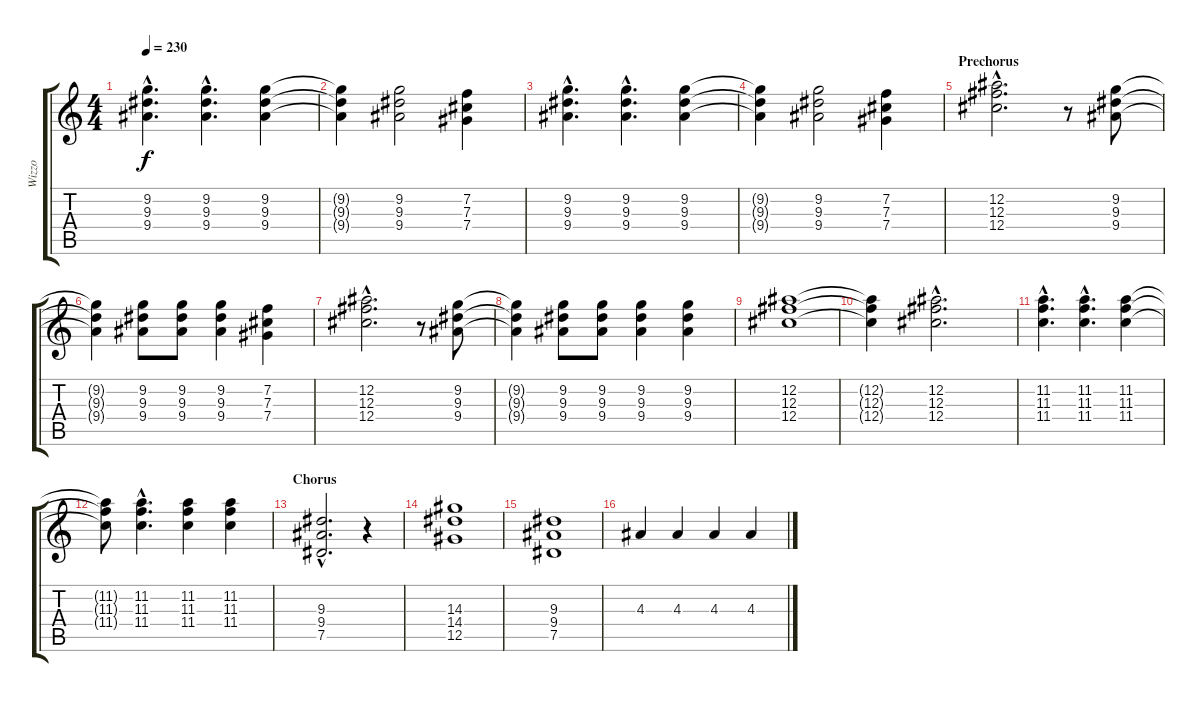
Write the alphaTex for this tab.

\track ("Wizzo" "Wizzo") {instrument distortionguitar}
\staff {score tabs}
\tuning (Eb4 Bb3 Gb3 Db3 Ab2 Eb2) {hide}
\ts (4 4)
\tempo 230
\clef g2
\ks c
(9.2{hac} 9.3{hac} 9.4{hac}).4{d dy f} (9.2{hac} 9.3{hac} 9.4{hac}).4{d} (9.2 9.3 9.4).4 |
(9.2{t} 9.3{t} 9.4{t}).4 (9.2 9.3 9.4).2 (7.2 7.3 7.4).4 |
(9.2{hac} 9.3{hac} 9.4{hac}).4{d} (9.2{hac} 9.3{hac} 9.4{hac}).4{d} (9.2 9.3 9.4).4 |
(9.2{t} 9.3{t} 9.4{t}).4 (9.2 9.3 9.4).2 (7.2 7.3 7.4).4 |
\section ("" "Prechorus")
(12.2{hac} 12.3{hac} 12.4{hac}).2{d} r.8 (9.2 9.3 9.4).8 |
(9.2{t} 9.3{t} 9.4{t}).4 (9.2 9.3 9.4).8 (9.2 9.3 9.4).8 (9.2 9.3 9.4).4 (7.2 7.3 7.4).4 |
(12.2{hac} 12.3{hac} 12.4{hac}).2{d} r.8 (9.2 9.3 9.4).8 |
(9.2{t} 9.3{t} 9.4{t}).4 (9.2 9.3 9.4).8 (9.2 9.3 9.4).8 (9.2 9.3 9.4).4 (9.2 9.3 9.4).4 |
(12.2 12.3 12.4).1 |
(12.2{t} 12.3{t} 12.4{t}).4 (12.2{hac} 12.3{hac} 12.4{hac}).2{d} |
(11.2{hac} 11.3{hac} 11.4{hac}).4{d} (11.2{hac} 11.3{hac} 11.4{hac}).4{d} (11.2 11.3 11.4).4 |
(11.2{t} 11.3{t} 11.4{t}).8 (11.2{hac} 11.3{hac} 11.4{hac}).4{d} (11.2 11.3 11.4).4 (11.2 11.3 11.4).4 |
\section ("" "Chorus")
(9.3{hac} 9.4{hac} 7.5{hac}).2{d} r.4 |
(14.3 14.4 12.5).1 |
(9.3 9.4 7.5).1 |
4.3.4 4.3.4 4.3.4 4.3.4
